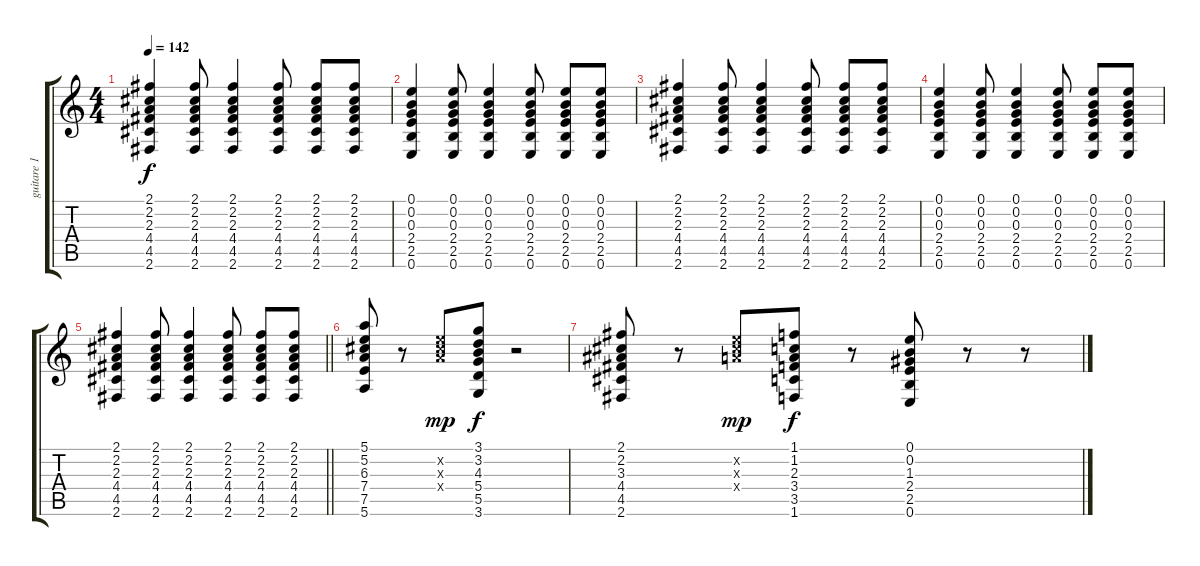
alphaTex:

\track ("guitare 1" "guitare 1") {instrument acousticguitarsteel}
\staff {score tabs}
\tuning (E4 B3 G3 D3 A2 E2) {hide}
\ts (4 4)
\tempo 142
\clef g2
\ks c
(2.1 2.2 2.3 4.4 4.5 2.6).4{dy f} (2.1 2.2 2.3 4.4 4.5 2.6).8 (2.1 2.2 2.3 4.4 4.5 2.6).4 (2.1 2.2 2.3 4.4 4.5 2.6).8 (2.1 2.2 2.3 4.4 4.5 2.6).8 (2.1 2.2 2.3 4.4 4.5 2.6).8 |
(0.1 0.2 0.3 2.4 2.5 0.6).4 (0.1 0.2 0.3 2.4 2.5 0.6).8 (0.1 0.2 0.3 2.4 2.5 0.6).4 (0.1 0.2 0.3 2.4 2.5 0.6).8 (0.1 0.2 0.3 2.4 2.5 0.6).8 (0.1 0.2 0.3 2.4 2.5 0.6).8 |
(2.1 2.2 2.3 4.4 4.5 2.6).4 (2.1 2.2 2.3 4.4 4.5 2.6).8 (2.1 2.2 2.3 4.4 4.5 2.6).4 (2.1 2.2 2.3 4.4 4.5 2.6).8 (2.1 2.2 2.3 4.4 4.5 2.6).8 (2.1 2.2 2.3 4.4 4.5 2.6).8 |
(0.1 0.2 0.3 2.4 2.5 0.6).4 (0.1 0.2 0.3 2.4 2.5 0.6).8 (0.1 0.2 0.3 2.4 2.5 0.6).4 (0.1 0.2 0.3 2.4 2.5 0.6).8 (0.1 0.2 0.3 2.4 2.5 0.6).8 (0.1 0.2 0.3 2.4 2.5 0.6).8 |
\barLineRight lightlight
(2.1 2.2 2.3 4.4 4.5 2.6).4 (2.1 2.2 2.3 4.4 4.5 2.6).8 (2.1 2.2 2.3 4.4 4.5 2.6).4 (2.1 2.2 2.3 4.4 4.5 2.6).8 (2.1 2.2 2.3 4.4 4.5 2.6).8 (2.1 2.2 2.3 4.4 4.5 2.6).8 |
(5.1 5.2 6.3 7.4 7.5 5.6).8 r.8 (5.2{x} 6.3{x} 7.4{x}).8{dy mp} (3.1 3.2 4.3 5.4 5.5 3.6).8{dy f} r.2 |
(2.1 2.2 3.3 4.4 4.5 2.6).8 r.8 (5.2{x} 6.3{x} 7.4{x}).8{dy mp} (1.1 1.2 2.3 3.4 3.5 1.6).8{dy f} r.8 (0.1 0.2 1.3 2.4 2.5 0.6).8 r.8 r.8
